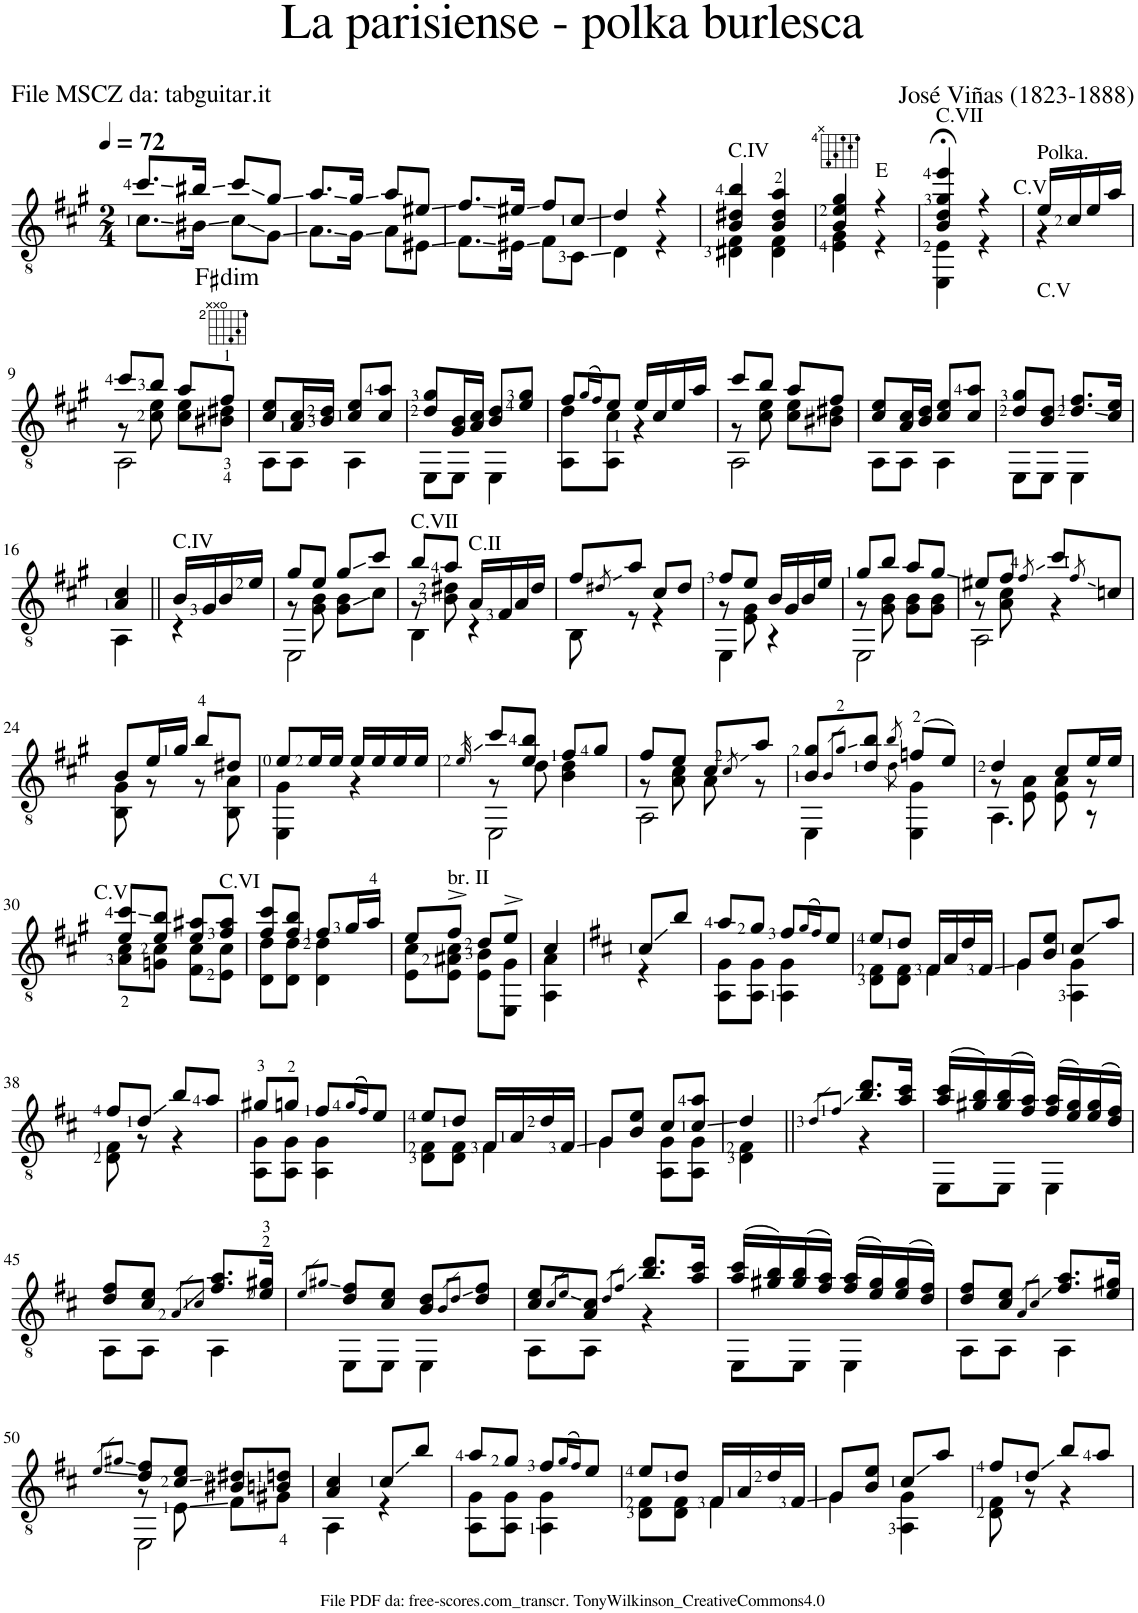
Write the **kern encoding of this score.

**kern	**harte
*part1	*part1
*staff1	*
*I"Guitar	*
*I'Guit.	*
*clefGv2	*
*k[f#c#g#]	*
*M2/4	*
*MM72	*
=1	=1
*^	*
8.cc#/L	8.c#\L	.
16b#X/Jk	16B#X\Jk	.
8cc#/L	8c#\L	.
8g#/J	8G#\J	.
=2	=2	=2
8.a/L	8.A\L	.
16g#/Jk	16G#\Jk	.
8a/L	8A\L	.
8e#X/J	8E#X\J	.
=3	=3	=3
8.f#/L	8.F#\L	.
16e#X/Jk	16E#X\Jk	.
8f#/L	8F#\L	.
8c#/J	8C#\J	.
=4	=4	=4
4d/	4D\	.
4r	4r	.
=5	=5	=5
!LO:TX:a:t=C.IV	!	!
4B/ 4d#X/ 4b/	4D#X\ 4F#\	.
4B/ 4d#/ 4a/	4D#\ 4F#\	.
=6	=6	=6
4B/ 4e/ 4g#/	4E\ 4G#\	.
!LO:TX:a:t=E	!	!
4r	4r	.
=7	=7	=7
!LO:TX:a:t=C.VII	!	!
4B/;< 4d/;< 4g#/;< 4ee/;<	4EE\ 4E\	.
4r	4r	.
=8	=8	=8
!LO:TX:a:t=Polka.	!	!
!LO:TX:b:t=C.V	!	!
!LO:TX:a:t=C.V	!	!
16e/LL	4r	.
16c#/	.	.
16e/	.	.
16a/JJ	.	.
!!LO:LB:g=z	!!
=9	=9	=9
*	*^	*
8cc#/L	8r	2AA\	.
8b/J	8c#\ 8e\	.	.
8a/L	8c#\ 8e\L	.	.
!	!	!	!LO:H:kt=dim
8f#/J	8B#X\ 8d#X\J	.	F#:dim
*	*v	*v	*
=10	=10	=10
8c#/ 8e/L	8AA\L	.
16A/ 16c#/L	8AA\J	.
16B/ 16d/JJ	.	.
8c#/ 8e/L	4AA\	.
8c#/ 8a/J	.	.
=11	=11	=11
8d/ 8g#/L	8EE\L	.
16G#/ 16B/L	8EE\J	.
16A/ 16c#/JJ	.	.
8B/ 8d/L	4EE\	.
8e/ 8g#/J	.	.
=12	=12	=12
8f#/L	8AA\ 8d\L	.
(16qg#/LL	.	.
16qf#/JJ)	.	.
8e/J	8AA\ 8c#\J	.
16e/LL	4r	.
16c#/	.	.
16e/	.	.
16a/JJ	.	.
=13	=13	=13
*	*^	*
8cc#/L	8r	2AA\	.
8b/J	8c#\ 8e\	.	.
8a/L	8c#\ 8e\L	.	.
8f#/J	8B#X\ 8d#X\J	.	.
*	*v	*v	*
=14	=14	=14
8c#/ 8e/L	8AA\L	.
16A/ 16c#/L	8AA\J	.
16B/ 16d/JJ	.	.
8c#/ 8e/L	4AA\	.
8c#/ 8a/J	.	.
=15	=15	=15
8d/ 8g#/L	8EE\L	.
8B/ 8d/J	8EE\J	.
8.d/ 8.f#/L	4EE\	.
16c#/ 16e/Jk	.	.
!!LO:LB:g=z	!!
=16	=16	=16
4A/ 4c#/	4AA\	.
=17||	=17||	=17||
!LO:TX:a:t=C.IV	!	!
16B/LL	4r	.
16G#/	.	.
16B/	.	.
16e/JJ	.	.
=18	=18	=18
*	*^	*
8g#/L	8r	2EE\	.
8e/J	8G#\ 8B\	.	.
8g#/L	8G#\ 8B\L	.	.
8cc#/J	8c#\J	.	.
=19	=19	=19	=19
!LO:TX:a:t=C.VII	!	!	!
8b/L	8r	4BB\	.
8a/J	8B\ 8d#X\	.	.
!LO:TX:a:t=C.II	!	!	!
16A/LL	4r	4ryy	.
16F#/	.	.	.
16A/	.	.	.
16d#/JJ	.	.	.
*	*v	*v	*
=20	=20	=20
8f#/L	8BB\	.
8qd#X/	.	.
8a/J	8r	.
8c#/L	4r	.
8d#/J	.	.
=21	=21	=21
*	*^	*
8f#/L	8r	4EE\	.
8e/J	8E\ 8G#\	.	.
16B/LL	4ryy	4r	.
16G#/	.	.	.
16B/	.	.	.
16e/JJ	.	.	.
=22	=22	=22	=22
8g#/L	8r	2EE\	.
8b/J	8G#\ 8B\	.	.
8a/L	8G#\ 8B\L	.	.
8g#/J	8G#\ 8B\J	.	.
=23	=23	=23	=23
8e#X/L	8r	2AA\	.
8f#/J	8A\ 8c#\	.	.
8qf#/	.	.	.
8cc#/L	4r	.	.
8qf#/	.	.	.
8cn/J	.	.	.
*	*v	*v	*
!!LO:LB:g=z
=24	=24	=24
8B/L	8BB\ 8G#\	.
16e/L	8r	.
16g#/JJ	.	.
8b/L	8r	.
8d#X/J	8BB\ 8A\	.
=25	=25	=25
8e/L	4EE\ 4G#\	.
16e/L	.	.
16e/JJ	.	.
16e/LL	4r	.
16e/	.	.
16e/	.	.
16e/JJ	.	.
*v	*v	*
=26	=26
32qe/	.
*^	*
*	*^	*
8cc#/L	8r	2EE\	.
8e/ 8b/J	8d\	.	.
8f#/L	4B\ 4d\	.	.
8g#/J	.	.	.
=27	=27	=27	=27
8f#/L	8r	2AA\	.
8e/J	8A\ 8c#\	.	.
8c#/L	8A\	.	.
8qc#/	.	.	.
8a/J	8r	.	.
*	*v	*v	*
=28	=28	=28
8B/ 8g#/L	4EE\	.
8qB/L	.	.
8qg#/J	.	.
8d/ 8b/J	.	.
8qb/	8qd\	.
(8fn/L	4EE\ 4G#\	.
8e/J)	.	.
=29	=29	=29
*	*^	*
4d/	8r	4.AA\	.
.	8E\ 8A\	.	.
8c#/L	8E\ 8A\	.	.
16e/L	8r	8r	.
16e/JJ	.	.	.
*	*v	*v	*
!!LO:LB:g=z
=30	=30	=30
!LO:TX:a:t=C.V	!	!
8e/ 8cc#/L	8A\ 8c#\L	.
8e/ 8b/J	8Gn\ 8c#\J	.
8e/ 8a#X/L	8F#\ 8c#\L	.
!LO:TX:a:t=C.VI	!	!
8f#/ 8a#/J	8E\ 8c#\J	.
=31	=31	=31
8f#/ 8cc#/L	8D\ 8d\L	.
8f#/ 8b/J	8D\ 8d\J	.
8f#/L	4D\ 4d\	.
16g#/L	.	.
16a/JJ	.	.
=32	=32	=32
8e/L	8E\ 8c#\L	.
!LO:TX:a:t=br. II	!	!
8f#^/J	8E\ 8A#X\ 8c#\J	.
8d/L	8E\ 8B\L	.
8e^/J	8EE\ 8G#\J	.
=33	=33	=33
4c#/	4AA\ 4A\	.
=34	=34	=34
*k[f#c#]	*	*
8c#/L	4r	.
8b/J	.	.
=35	=35	=35
8a/L	8AA\ 8G\L	.
8g/J	8AA\ 8G\J	.
8f#/L	4AA\ 4G\	.
(16qg/LL	.	.
16qf#/JJ)	.	.
8e/J	.	.
=36	=36	=36
8e/L	8D\ 8F#\L	.
8d/J	8D\ 8F#\J	.
16F#/LL	4F#\	.
16A/	.	.
16d/	.	.
16F#/JJ	.	.
=37	=37	=37
8G/L	4G\	.
8B/ 8e/J	.	.
8c#/L	4AA\ 4G\	.
8a/J	.	.
!!LO:LB:g=z	!!
=38	=38	=38
8f#/L	8D\ 8F#\	.
8d/J	8r	.
8b/L	4r	.
8a/J	.	.
=39	=39	=39
8g#X/L	8AA\ 8G\L	.
8gn/J	8AA\ 8G\J	.
8f#/L	4AA\ 4G\	.
(16qg/LL	.	.
16qf#/JJ)	.	.
8e/J	.	.
=40	=40	=40
8e/L	8D\ 8F#\L	.
8d/J	8D\ 8F#\J	.
16F#/LL	4F#\	.
16A/	.	.
16d/	.	.
16F#/JJ	.	.
=41	=41	=41
8G/L	4G\	.
8B/ 8e/J	.	.
8c#/L	8AA\ 8G\L	.
8c#/ 8a/J	8AA\ 8G\J	.
=42	=42	=42
4d/	4D\ 4F#\	.
=43||	=43||	=43||
8qd/L	.	.
8qf#/J	.	.
8.b/ 8.dd/L	4r	.
16a/ 16cc#/Jk	.	.
=44	=44	=44
(16a/ 16cc#/LL	8EE\L	.
16g#X/ 16b/)	.	.
(16g#/ 16b/	8EE\J	.
16f#/ 16a/JJ)	.	.
(16f#/ 16a/LL	4EE\	.
16e/ 16g#/)	.	.
(16e/ 16g#/	.	.
16d/ 16f#/JJ)	.	.
!!LO:LB:g=z	!!
=45	=45	=45
8d/ 8f#/L	8AA\L	.
8c#/ 8e/J	8AA\J	.
8qA/L	.	.
8qc#/J	.	.
8.f#/ 8.a/L	4AA\	.
16e/ 16g#X/Jk	.	.
=46	=46	=46
8qe/L	.	.
8qg#X/J	.	.
8d/ 8f#/L	8EE\L	.
8c#/ 8e/J	8EE\J	.
8B/ 8d/L	4EE\	.
8qB/L	.	.
8qd/J	.	.
8d/ 8f#/J	.	.
=47	=47	=47
8c#/ 8e/L	8AA\L	.
8qc#/L	.	.
8qe/J	.	.
8A/ 8c#/J	8AA\J	.
8qd/L	.	.
8qf#/J	.	.
8.b/ 8.dd/L	4r	.
16a/ 16cc#/Jk	.	.
=48	=48	=48
(16a/ 16cc#/LL	8EE\L	.
16g#X/ 16b/)	.	.
(16g#/ 16b/	8EE\J	.
16f#/ 16a/JJ)	.	.
(16f#/ 16a/LL	4EE\	.
16e/ 16g#/)	.	.
(16e/ 16g#/	.	.
16d/ 16f#/JJ)	.	.
=49	=49	=49
8d/ 8f#/L	8AA\L	.
8c#/ 8e/J	8AA\J	.
8qA/L	.	.
8qc#/J	.	.
8.f#/ 8.a/L	4AA\	.
16e/ 16g#X/Jk	.	.
*v	*v	*
!!LO:LB:g=z
=50	=50
8qe/L	.
8qg#X/J	.
*^	*
*	*^	*
8d/ 8f#/L	8r	2EE\	.
8c#/ 8e/J	8E\	.	.
8B#X/ 8d#X/L	8F#\L	.	.
8Bn/ 8dn/J	8G#X\J	.	.
*	*v	*v	*
=51	=51	=51
4A/ 4c#/	4AA\	.
8c#/L	4r	.
8b/J	.	.
=52	=52	=52
8a/L	8AA\ 8G\L	.
8g/J	8AA\ 8G\J	.
8f#/L	4AA\ 4G\	.
(16qg/LL	.	.
16qf#/JJ)	.	.
8e/J	.	.
=53	=53	=53
8e/L	8D\ 8F#\L	.
8d/J	8D\ 8F#\J	.
16F#/LL	4F#\	.
16A/	.	.
16d/	.	.
16F#/JJ	.	.
=54	=54	=54
8G/L	4G\	.
8B/ 8e/J	.	.
8c#/L	4AA\ 4G\	.
8a/J	.	.
=55	=55	=55
8f#/L	8D\ 8F#\	.
8d/J	8r	.
8b/L	4r	.
8a/J	.	.
*v	*v	*
=	=
*-	*-
